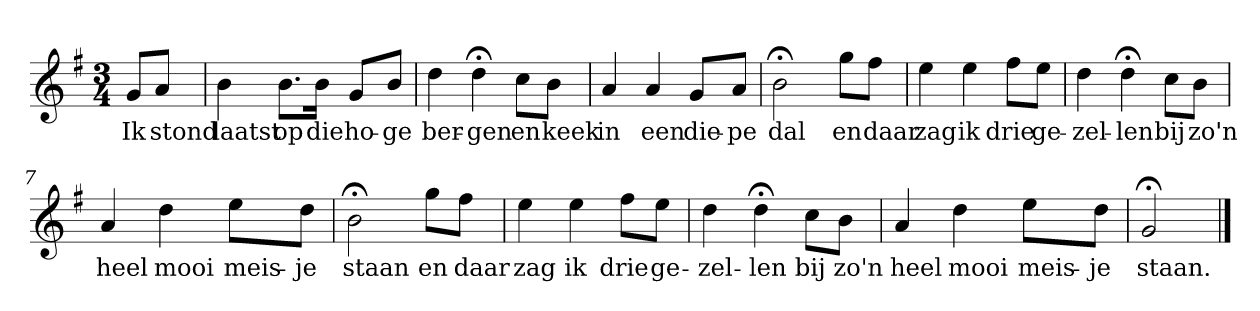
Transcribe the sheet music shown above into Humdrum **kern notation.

**kern	**text
*part1	*part1
*staff1	*staff1
*k[f#]	*
*G:	*
*M3/4	*
*MM120	*
=	=
8gL	Ik
8aJ	stond
=1	=1
4b	laatst
8.bL	op
16bJk	die
8gL	ho-
8bJ	-ge
=2	=2
4dd	ber-
4dd;<	-gen
8ccL	en
8bJ	keek
=3	=3
4a	in
4a	een
8gL	die-
8aJ	-pe
=4	=4
2b;<	dal
8ggL	en
8ff#J	daar
=5	=5
4ee	zag
4ee	ik
8ff#L	drie
8eeJ	ge-
=6	=6
4dd	-zel-
4dd;<	-len
8ccL	bij
8bJ	zo'n
=7	=7
4a	heel
4dd	mooi
8eeL	meis-
8ddJ	-je
=8	=8
2b;<	staan
8ggL	en
8ff#J	daar
=9	=9
4ee	zag
4ee	ik
8ff#L	drie
8eeJ	ge-
=10	=10
4dd	-zel-
4dd;<	-len
8ccL	bij
8bJ	zo'n
=11	=11
4a	heel
4dd	mooi
8eeL	meis-
8ddJ	-je
=12	=12
2g;<	staan.
==	==
*-	*-
